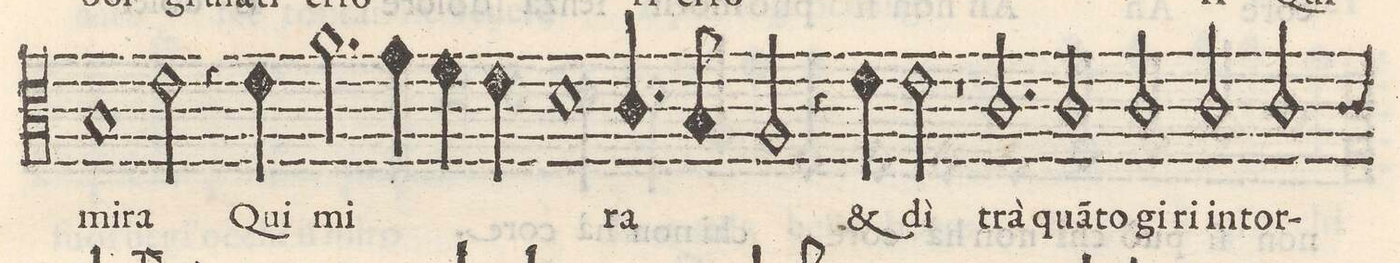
**kern	**text
*I"SESTO	*
*clefC3	*
*k[]	*
*met(c)	*
*M2/1	*
1B/	mi-
=21-	=21-
2e\	-ra
4r	.
4e\	Qui
2.a\	mi-
=22-	=22-
4g\	.
4f\	.
4e\	.
1d	.
=23-	=23-
4.c/	-ra
8B/	.
2A/	.
4r	.
4e\	&
2e\	di
=24-	=24-
1r	.
2.c/	trà
2c/	quan-
=25-	=25-
.	-to
2c/	gi-
2c/	-ri in-
2c/	-tor-
*-	*-
